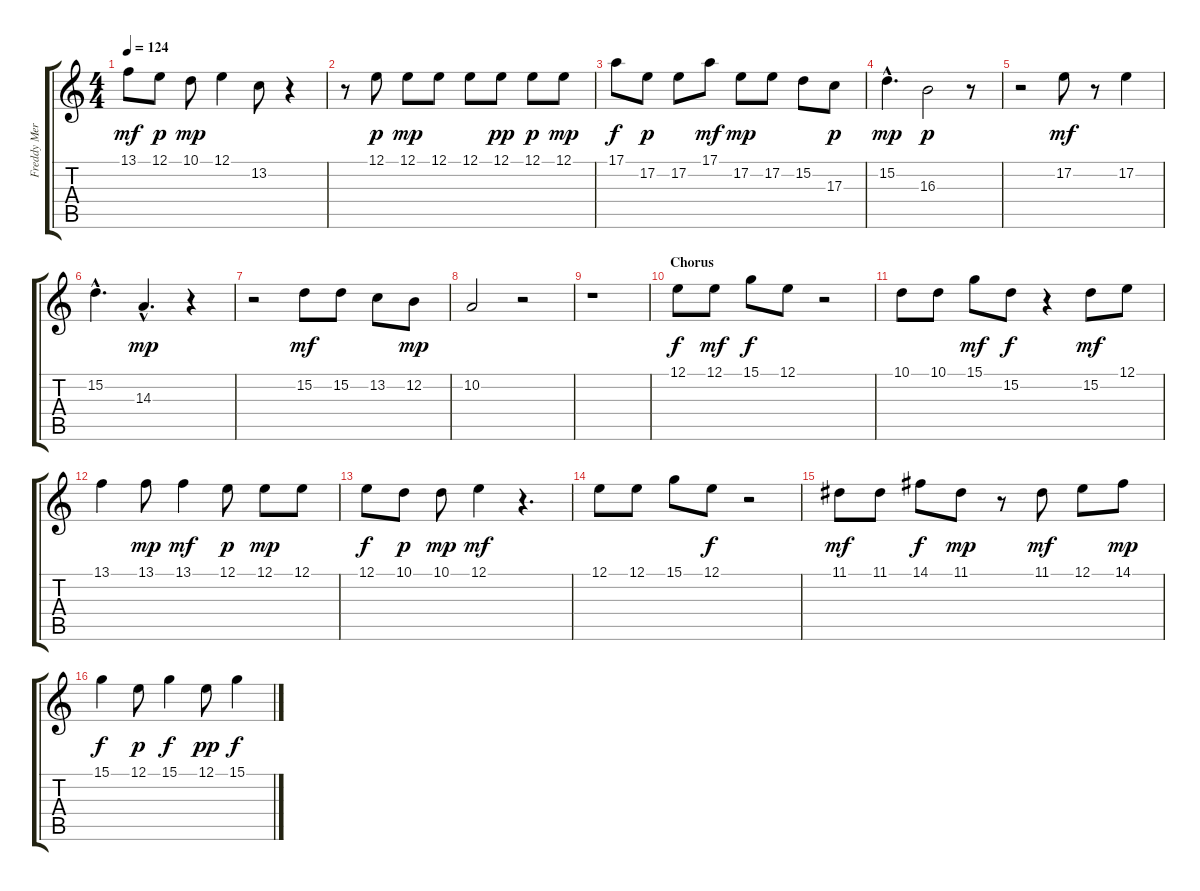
\track ("Freddy Mercury / Vocals" "Freddy Mer") {instrument harmonica}
\staff {score tabs}
\tuning (E4 B3 G3 D3 A2 E2) {hide}
\ts (4 4)
\tempo 124
\clef g2
\ks c
13.1.8{dy mf} 12.1.8{dy p} 10.1.8{dy mp} 12.1.4 13.2.8 r.4 |
r.8 12.1.8{dy p} 12.1.8{dy mp} 12.1.8 12.1.8 12.1.8{dy pp} 12.1.8{dy p} 12.1.8{dy mp} |
17.1.8{dy f} 17.2.8{dy p} 17.2.8 17.1.8{dy mf} 17.2.8{dy mp} 17.2.8 15.2.8 17.3.8{dy p} |
15.2{hac}.4{d dy mp} 16.3.2{dy p} r.8 |
r.2 17.2.8{dy mf} r.8 17.2.4 |
15.2{hac}.4{d} 14.3{hac}.4{d dy mp} r.4 |
r.2 15.2.8{dy mf} 15.2.8 13.2.8 12.2.8{dy mp} |
10.2.2 r.2 |
r.1 |
\section ("" "Chorus")
12.1.8{dy f} 12.1.8{dy mf} 15.1.8{dy f} 12.1.8 r.2 |
10.1.8 10.1.8 15.1.8{dy mf} 15.2.8{dy f} r.4 15.2.8{dy mf} 12.1.8 |
13.1.4 13.1.8{dy mp} 13.1.4{dy mf} 12.1.8{dy p} 12.1.8{dy mp} 12.1.8 |
12.1.8{dy f} 10.1.8{dy p} 10.1.8{dy mp} 12.1.4{dy mf} r.4{d} |
12.1.8 12.1.8 15.1.8 12.1.8{dy f} r.2 |
11.1.8{dy mf} 11.1.8 14.1.8{dy f} 11.1.8{dy mp} r.8 11.1.8{dy mf} 12.1.8 14.1.8{dy mp} |
15.1.4{dy f} 12.1.8{dy p} 15.1.4{dy f} 12.1.8{dy pp} 15.1.4{dy f}
